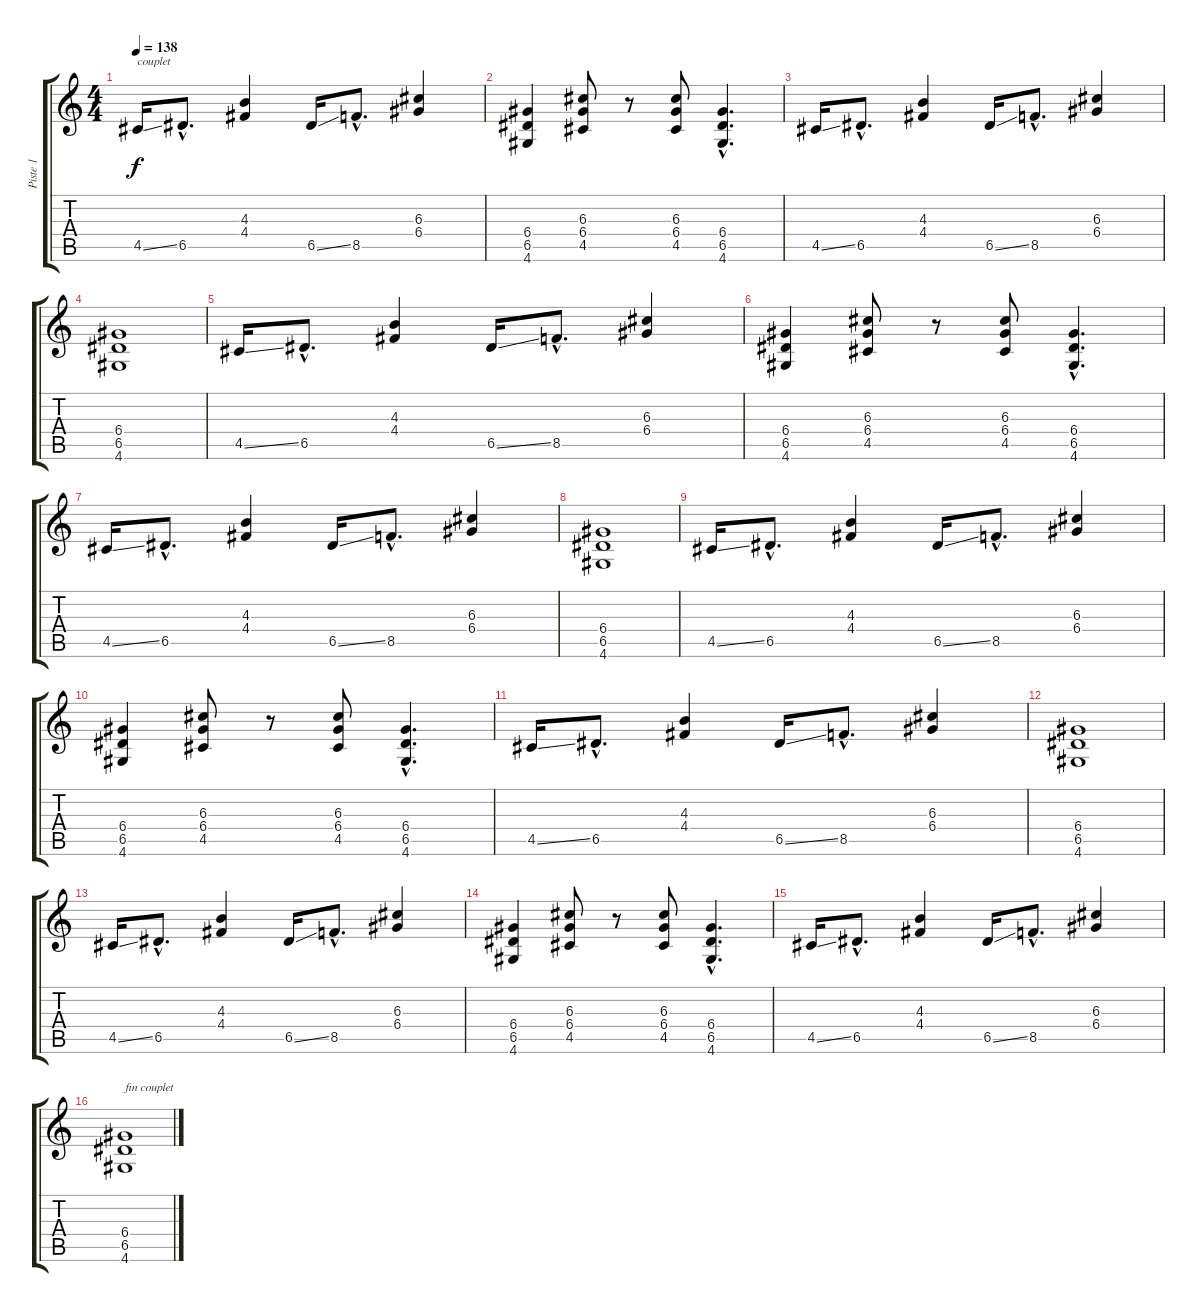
\track ("Piste 1" "Piste 1") {instrument overdrivenguitar}
\staff {score tabs}
\tuning (E4 B3 G3 D3 A2 E2) {hide}
\ts (4 4)
\tempo 138
\clef g2
\ks c
4.5{ss}.16{txt "couplet" dy f} 6.5{hac}.8{d} (4.3 4.4).4 6.5{ss}.16 8.5{hac}.8{d} (6.3 6.4).4 |
(6.4 6.5 4.6).4 (6.3 6.4 4.5).8 r.8 (6.3 6.4 4.5).8 (6.4{hac} 6.5{hac} 4.6{hac}).4{d} |
4.5{ss}.16 6.5{hac}.8{d} (4.3 4.4).4 6.5{ss}.16 8.5{hac}.8{d} (6.3 6.4).4 |
(6.4 6.5 4.6).1 |
4.5{ss}.16 6.5{hac}.8{d} (4.3 4.4).4 6.5{ss}.16 8.5{hac}.8{d} (6.3 6.4).4 |
(6.4 6.5 4.6).4 (6.3 6.4 4.5).8 r.8 (6.3 6.4 4.5).8 (6.4{hac} 6.5{hac} 4.6{hac}).4{d} |
4.5{ss}.16 6.5{hac}.8{d} (4.3 4.4).4 6.5{ss}.16 8.5{hac}.8{d} (6.3 6.4).4 |
(6.4 6.5 4.6).1 |
4.5{ss}.16 6.5{hac}.8{d} (4.3 4.4).4 6.5{ss}.16 8.5{hac}.8{d} (6.3 6.4).4 |
(6.4 6.5 4.6).4 (6.3 6.4 4.5).8 r.8 (6.3 6.4 4.5).8 (6.4{hac} 6.5{hac} 4.6{hac}).4{d} |
4.5{ss}.16 6.5{hac}.8{d} (4.3 4.4).4 6.5{ss}.16 8.5{hac}.8{d} (6.3 6.4).4 |
(6.4 6.5 4.6).1 |
4.5{ss}.16 6.5{hac}.8{d} (4.3 4.4).4 6.5{ss}.16 8.5{hac}.8{d} (6.3 6.4).4 |
(6.4 6.5 4.6).4 (6.3 6.4 4.5).8 r.8 (6.3 6.4 4.5).8 (6.4{hac} 6.5{hac} 4.6{hac}).4{d} |
4.5{ss}.16 6.5{hac}.8{d} (4.3 4.4).4 6.5{ss}.16 8.5{hac}.8{d} (6.3 6.4).4 |
(6.4 6.5 4.6).1{txt "fin couplet"}
